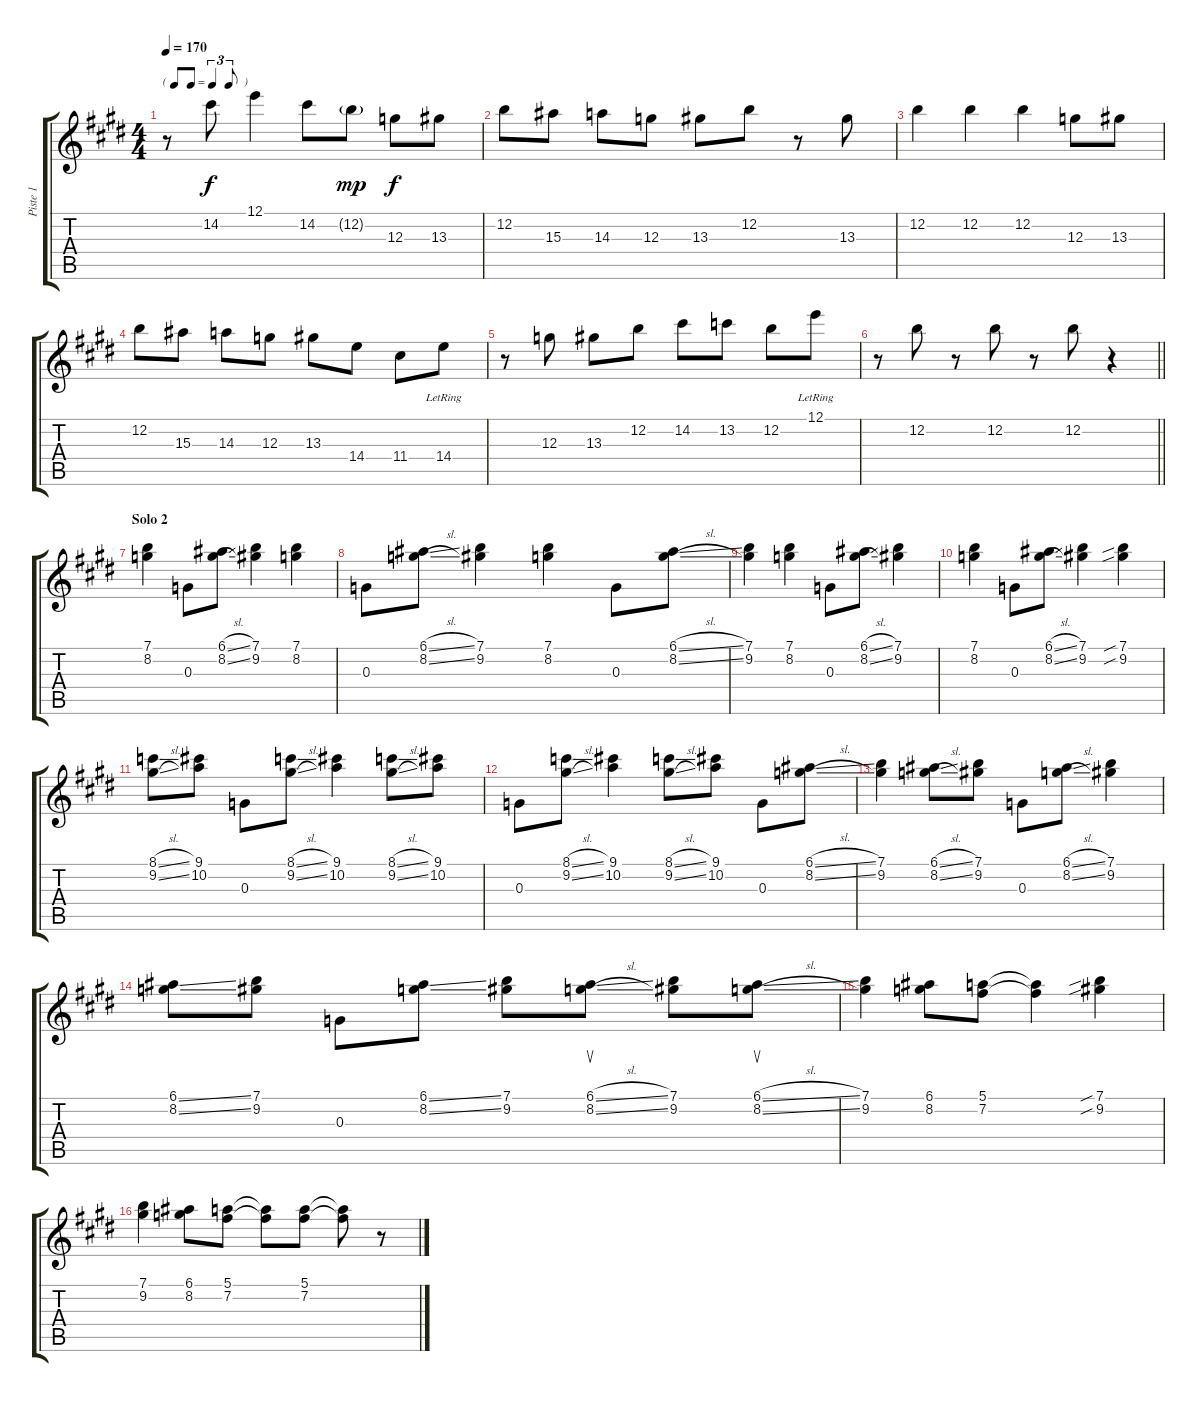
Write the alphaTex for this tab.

\track ("Piste 1" "Piste 1") {instrument acousticguitarsteel}
\staff {score tabs}
\tuning (E4 B3 G3 D3 A2 E2) {hide}
\ts (4 4)
\tf triplet8th
\tempo 170
\clef g2
\ks e
r.8{dy f} 14.2.8 12.1.4 14.2.8 12.2{g}.8{dy mp} 12.3.8{dy f} 13.3.8 |
12.2.8 15.3.8 14.3.8 12.3.8 13.3.8 12.2.8 r.8 13.3.8 |
12.2.4 12.2.4 12.2.4 12.3.8 13.3.8 |
12.2.8 15.3.8 14.3.8 12.3.8 13.3.8 14.4.8 11.4.8 14.4{lr}.8 |
r.8 12.3.8 13.3.8 12.2.8 14.2.8 13.2.8 12.2.8 12.1{lr}.8 |
\barLineRight lightlight
r.8 12.2.8 r.8 12.2.8 r.8 12.2.8 r.4 |
\section ("" "Solo 2")
(7.1 8.2).4 0.3.8 (6.1{sl} 8.2{sl}).8 (7.1 9.2).4 (7.1 8.2).4 |
0.3.8 (6.1{sl} 8.2{sl}).8 (7.1 9.2).4 (7.1 8.2).4 0.3.8 (6.1{sl} 8.2{sl}).8 |
(7.1 9.2).4 (7.1 8.2).4 0.3.8 (6.1{sl} 8.2{sl}).8 (7.1 9.2).4 |
(7.1 8.2).4 0.3.8 (6.1{sl} 8.2{sl}).8 (7.1 9.2).4 (7.1{sib} 9.2{sib}).4 |
(8.1{sl} 9.2{sl}).8 (9.1 10.2).8 0.3.8 (8.1{sl} 9.2{sl}).8 (9.1 10.2).4 (8.1{sl} 9.2{sl}).8 (9.1 10.2).8 |
0.3.8 (8.1{sl} 9.2{sl}).8 (9.1 10.2).4 (8.1{sl} 9.2{sl}).8 (9.1 10.2).8 0.3.8 (6.1{sl} 8.2{sl}).8 |
(7.1 9.2).4 (6.1{sl} 8.2{sl}).8 (7.1 9.2).8 0.3.8 (6.1{sl} 8.2{sl}).8 (7.1 9.2).4 |
(6.1{ss} 8.2{ss}).8 (7.1 9.2).8 0.3.8 (6.1{ss} 8.2{ss}).8 (7.1 9.2).8 (6.1{sl} 8.2{sl}).8{su} (7.1 9.2).8 (6.1{sl} 8.2{sl}).8{su} |
(7.1 9.2).4 (6.1 8.2).8 (5.1 7.2).8 (5.1{t} 7.2{t}).4 (7.1{sib} 9.2{sib}).4 |
(7.1 9.2).4 (6.1 8.2).8 (5.1 7.2).8 (5.1{t} 7.2{t}).8 (5.1 7.2).8 (5.1{t} 7.2{t}).8 r.8
